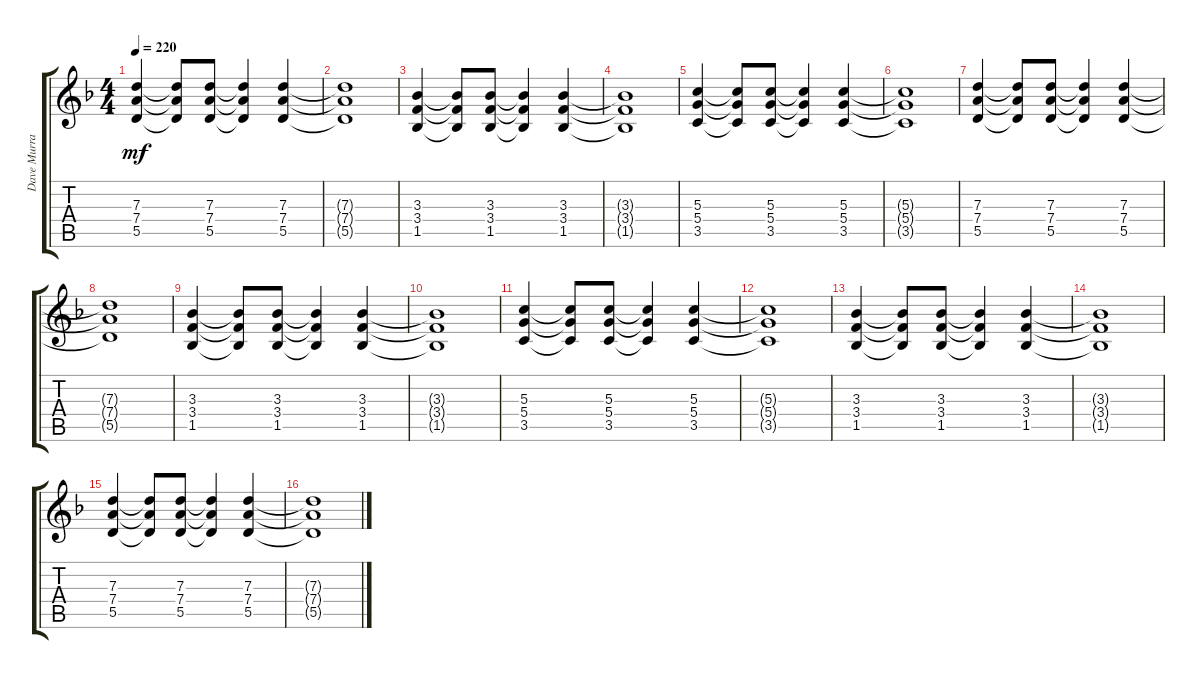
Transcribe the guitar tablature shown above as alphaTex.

\track ("Dave Murray" "Dave Murra") {instrument distortionguitar}
\staff {score tabs}
\tuning (E4 B3 G3 D3 A2 E2) {hide}
\ts (4 4)
\tempo 220
\clef g2
\ks f
(7.3 7.4 5.5).4{dy mf} (7.3{t} 7.4{t} 5.5{t}).8 (7.3 7.4 5.5).8 (7.3{t} 7.4{t} 5.5{t}).4 (7.3 7.4 5.5).4 |
(7.3{t} 7.4{t} 5.5{t}).1 |
(3.3 3.4 1.5).4 (3.3{t} 3.4{t} 1.5{t}).8 (3.3 3.4 1.5).8 (3.3{t} 3.4{t} 1.5{t}).4 (3.3 3.4 1.5).4 |
(3.3{t} 3.4{t} 1.5{t}).1 |
(5.3 5.4 3.5).4 (5.3{t} 5.4{t} 3.5{t}).8 (5.3 5.4 3.5).8 (5.3{t} 5.4{t} 3.5{t}).4 (5.3 5.4 3.5).4 |
(5.3{t} 5.4{t} 3.5{t}).1 |
(7.3 7.4 5.5).4 (7.3{t} 7.4{t} 5.5{t}).8 (7.3 7.4 5.5).8 (7.3{t} 7.4{t} 5.5{t}).4 (7.3 7.4 5.5).4 |
(7.3{t} 7.4{t} 5.5{t}).1 |
(3.3 3.4 1.5).4 (3.3{t} 3.4{t} 1.5{t}).8 (3.3 3.4 1.5).8 (3.3{t} 3.4{t} 1.5{t}).4 (3.3 3.4 1.5).4 |
(3.3{t} 3.4{t} 1.5{t}).1 |
(5.3 5.4 3.5).4 (5.3{t} 5.4{t} 3.5{t}).8 (5.3 5.4 3.5).8 (5.3{t} 5.4{t} 3.5{t}).4 (5.3 5.4 3.5).4 |
(5.3{t} 5.4{t} 3.5{t}).1 |
(3.3 3.4 1.5).4 (3.3{t} 3.4{t} 1.5{t}).8 (3.3 3.4 1.5).8 (3.3{t} 3.4{t} 1.5{t}).4 (3.3 3.4 1.5).4 |
(3.3{t} 3.4{t} 1.5{t}).1 |
(7.3 7.4 5.5).4 (7.3{t} 7.4{t} 5.5{t}).8 (7.3 7.4 5.5).8 (7.3{t} 7.4{t} 5.5{t}).4 (7.3 7.4 5.5).4 |
(7.3{t} 7.4{t} 5.5{t}).1
